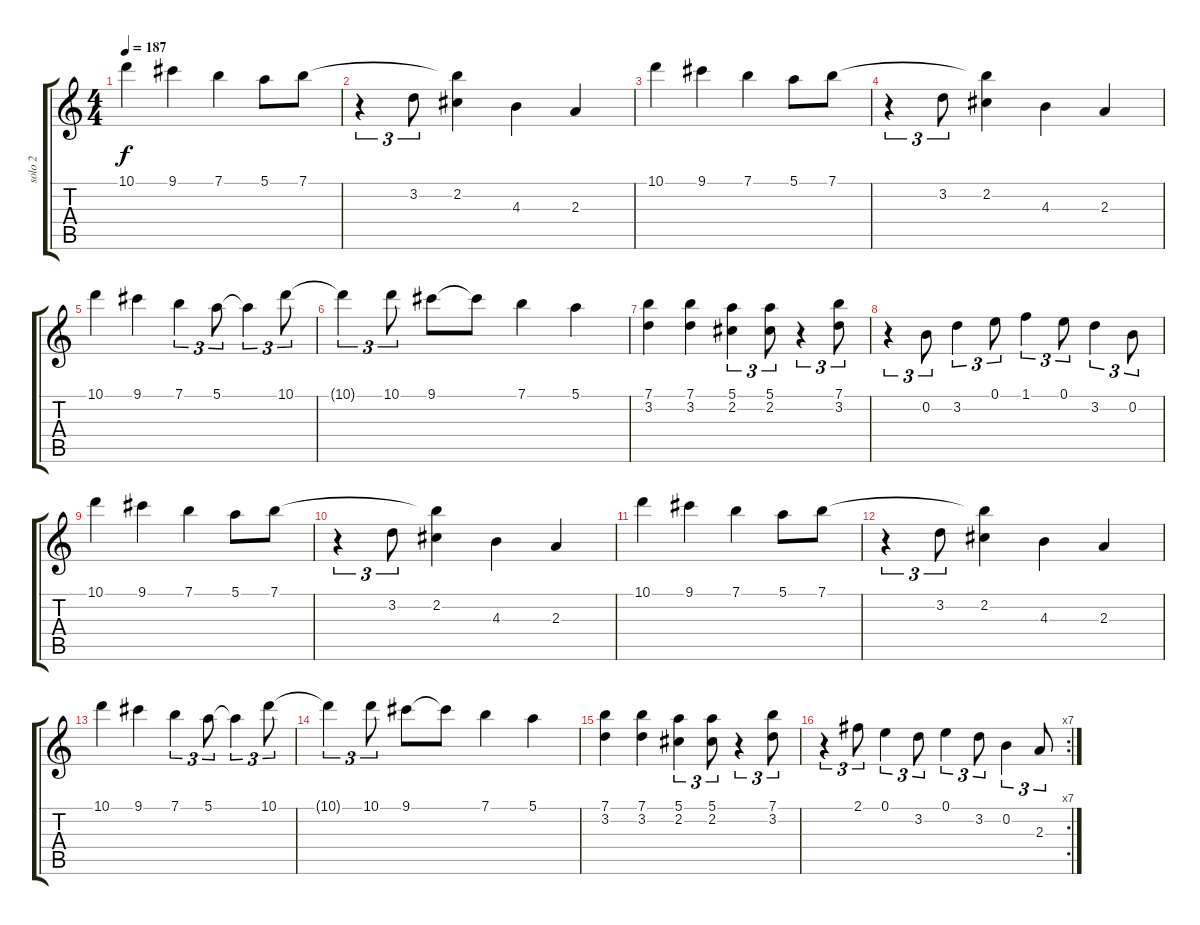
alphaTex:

\track ("solo 2" "solo 2") {instrument acousticguitarsteel}
\staff {score tabs}
\tuning (E4 B3 G3 D3 A2 E2) {hide}
\ts (4 4)
\tempo 187
\clef g2
\ks c
10.1.4{dy f} 9.1.4 7.1.4 5.1.8 7.1.8 |
r.4{tu (3 2)} 3.2.8{tu (3 2)} (7.1{t} 2.2).4 4.3.4 2.3.4 |
10.1.4 9.1.4 7.1.4 5.1.8 7.1.8 |
r.4{tu (3 2)} 3.2.8{tu (3 2)} (7.1{t} 2.2).4 4.3.4 2.3.4 |
10.1.4 9.1.4 7.1.4{tu (3 2)} 5.1.8{tu (3 2)} 5.1{t}.4{tu (3 2)} 10.1.8{tu (3 2)} |
10.1{t}.4{tu (3 2)} 10.1.8{tu (3 2)} 9.1.8 9.1{t}.8 7.1.4 5.1.4 |
(7.1 3.2).4 (7.1 3.2).4 (5.1 2.2).4{tu (3 2)} (5.1 2.2).8{tu (3 2)} r.4{tu (3 2)} (7.1 3.2).8{tu (3 2)} |
r.4{tu (3 2)} 0.2.8{tu (3 2)} 3.2.4{tu (3 2)} 0.1.8{tu (3 2)} 1.1.4{tu (3 2)} 0.1.8{tu (3 2)} 3.2.4{tu (3 2)} 0.2.8{tu (3 2)} |
10.1.4 9.1.4 7.1.4 5.1.8 7.1.8 |
r.4{tu (3 2)} 3.2.8{tu (3 2)} (7.1{t} 2.2).4 4.3.4 2.3.4 |
10.1.4 9.1.4 7.1.4 5.1.8 7.1.8 |
r.4{tu (3 2)} 3.2.8{tu (3 2)} (7.1{t} 2.2).4 4.3.4 2.3.4 |
10.1.4 9.1.4 7.1.4{tu (3 2)} 5.1.8{tu (3 2)} 5.1{t}.4{tu (3 2)} 10.1.8{tu (3 2)} |
10.1{t}.4{tu (3 2)} 10.1.8{tu (3 2)} 9.1.8 9.1{t}.8 7.1.4 5.1.4 |
(7.1 3.2).4 (7.1 3.2).4 (5.1 2.2).4{tu (3 2)} (5.1 2.2).8{tu (3 2)} r.4{tu (3 2)} (7.1 3.2).8{tu (3 2)} |
\rc 7
r.4{tu (3 2)} 2.1.8{tu (3 2)} 0.1.4{tu (3 2)} 3.2.8{tu (3 2)} 0.1.4{tu (3 2)} 3.2.8{tu (3 2)} 0.2.4{tu (3 2)} 2.3.8{tu (3 2)}
